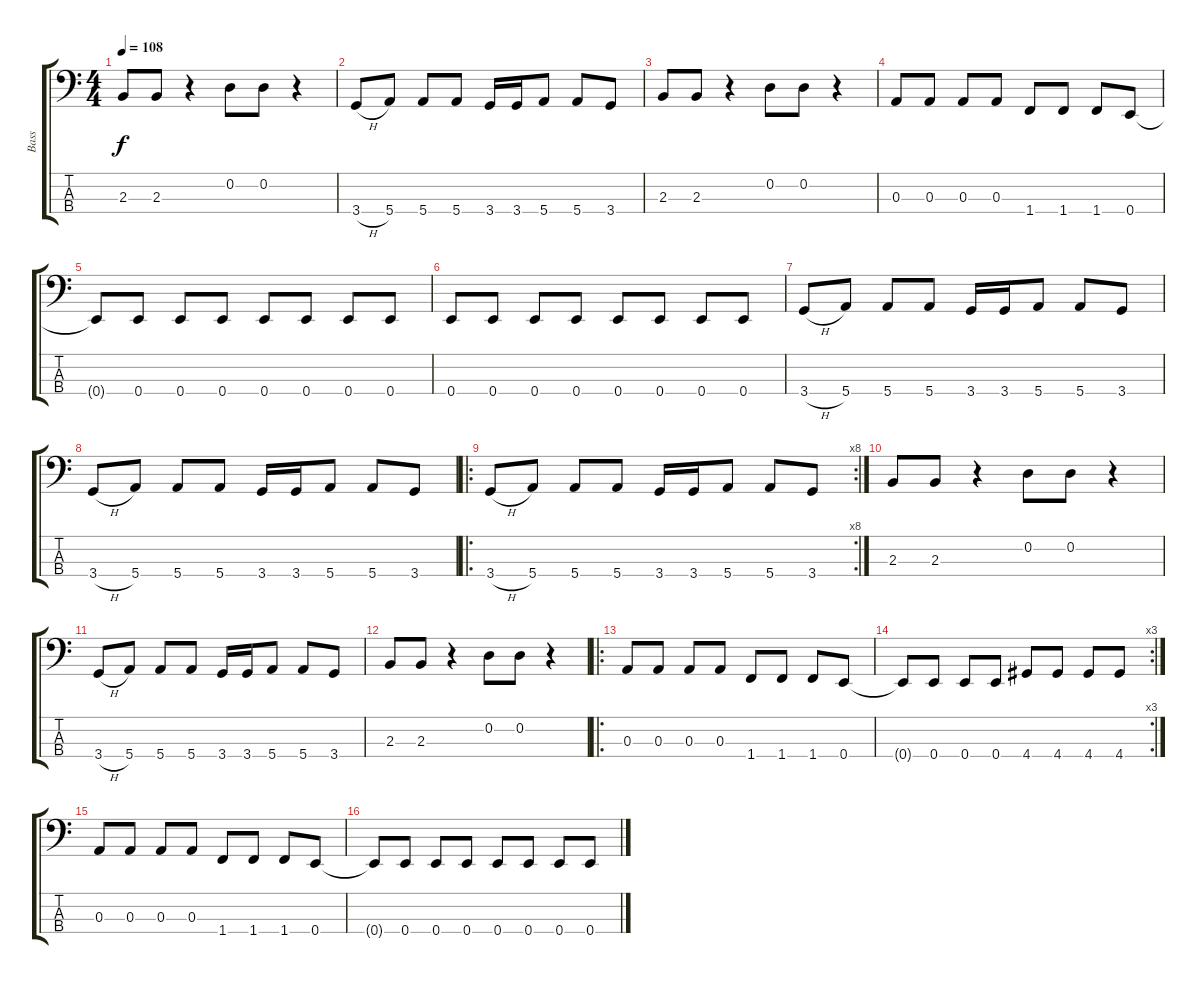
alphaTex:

\track ("Bass " "Bass ") {instrument electricbassfinger}
\staff {score tabs}
\tuning (G2 D2 A1 E1) {hide}
\ts (4 4)
\tempo 108
\clef f4
\ks c
2.3.8{dy f} 2.3.8 r.4 0.2.8 0.2.8 r.4 |
3.4{h}.8 5.4.8 5.4.8 5.4.8 3.4.16 3.4.16 5.4.8 5.4.8 3.4.8 |
2.3.8 2.3.8 r.4 0.2.8 0.2.8 r.4 |
0.3.8 0.3.8 0.3.8 0.3.8 1.4.8 1.4.8 1.4.8 0.4.8 |
0.4{t}.8 0.4.8 0.4.8 0.4.8 0.4.8 0.4.8 0.4.8 0.4.8 |
0.4.8 0.4.8 0.4.8 0.4.8 0.4.8 0.4.8 0.4.8 0.4.8 |
3.4{h}.8 5.4.8 5.4.8 5.4.8 3.4.16 3.4.16 5.4.8 5.4.8 3.4.8 |
3.4{h}.8 5.4.8 5.4.8 5.4.8 3.4.16 3.4.16 5.4.8 5.4.8 3.4.8 |
\ro
\rc 8
3.4{h}.8 5.4.8 5.4.8 5.4.8 3.4.16 3.4.16 5.4.8 5.4.8 3.4.8 |
2.3.8 2.3.8 r.4 0.2.8 0.2.8 r.4 |
3.4{h}.8 5.4.8 5.4.8 5.4.8 3.4.16 3.4.16 5.4.8 5.4.8 3.4.8 |
2.3.8 2.3.8 r.4 0.2.8 0.2.8 r.4 |
\ro
0.3.8 0.3.8 0.3.8 0.3.8 1.4.8 1.4.8 1.4.8 0.4.8 |
\rc 3
0.4{t}.8 0.4.8 0.4.8 0.4.8 4.4.8 4.4.8 4.4.8 4.4.8 |
0.3.8 0.3.8 0.3.8 0.3.8 1.4.8 1.4.8 1.4.8 0.4.8 |
0.4{t}.8 0.4.8 0.4.8 0.4.8 0.4.8 0.4.8 0.4.8 0.4.8
